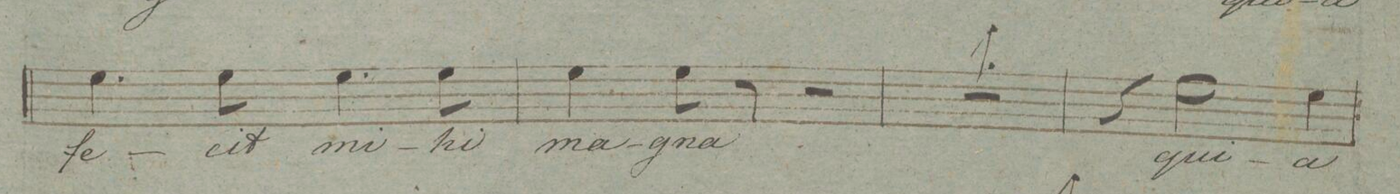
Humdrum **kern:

**kern	**text	**dynam
*I"Tenore.	*	*
*clefC4	*	*
*k[]	*	*
*met(c|)	*	*
*M2/2	*	*
4.d\	fe-	.
8d\	-cit	.
4.d\	mi-	.
8d\	-hi	.
=46	=46	=46
4d\	ma-	.
8d\	-gna	.
8r	.	.
2r	.	.
=47	=47	=47
1r	.	.
=48	=48	=48
4r	.	.
2d\	qui-	.
4d\	-a	.
=49	=49	=49
*-	*-	*-
